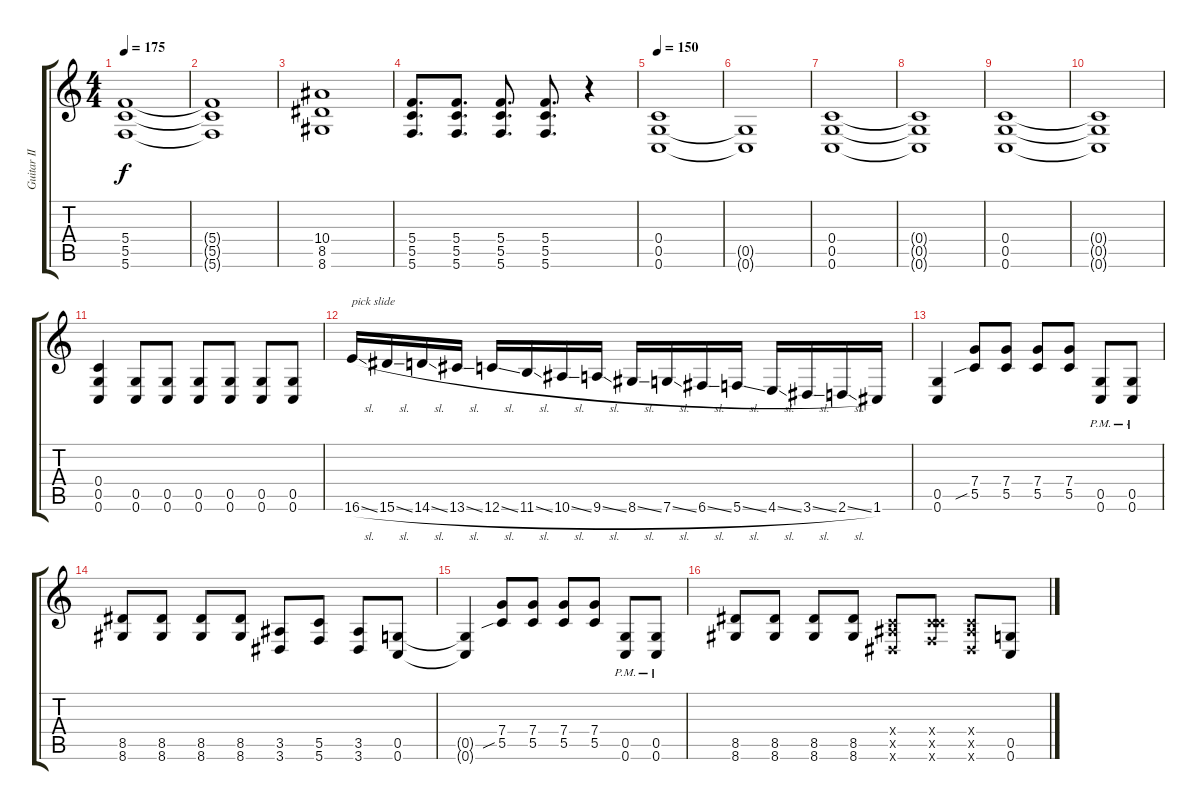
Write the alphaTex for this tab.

\track ("Guitar II" "Guitar II") {instrument overdrivenguitar}
\staff {score tabs}
\tuning (D4 A3 F3 C3 G2 C2) {hide}
\ts (4 4)
\tempo 175
\clef g2
\ks c
(5.4 5.5 5.6).1{dy f} |
(5.4{t} 5.5{t} 5.6{t}).1 |
(10.4 8.5 8.6).1 |
(5.4 5.5 5.6).8{d} (5.4 5.5 5.6).8{d} (5.4 5.5 5.6).8{d} (5.4 5.5 5.6).8{d} r.4 |
\tempo 150
(0.4 0.5 0.6).1 |
(0.5{t} 0.6{t}).1 |
(0.4 0.5 0.6).1 |
(0.4{t} 0.5{t} 0.6{t}).1 |
(0.4 0.5 0.6).1 |
(0.4{t} 0.5{t} 0.6{t}).1 |
(0.4 0.5 0.6).4 (0.5 0.6).8 (0.5 0.6).8 (0.5 0.6).8 (0.5 0.6).8 (0.5 0.6).8 (0.5 0.6).8 |
16.6{sl}.16{txt "pick slide"} 15.6{sl}.16 14.6{sl}.16 13.6{sl}.16 12.6{sl}.16 11.6{sl}.16 10.6{sl}.16 9.6{sl}.16 8.6{sl}.16 7.6{sl}.16 6.6{sl}.16 5.6{sl}.16 4.6{sl}.16 3.6{sl}.16 2.6{sl}.16 1.6.16 |
(0.5 0.6).4 (7.4 5.5{sib}).8 (7.4 5.5).8 (7.4 5.5).8 (7.4 5.5).8 (0.5 0.6{pm}).8 (0.5 0.6{pm}).8 |
(8.5 8.6).8 (8.5 8.6).8 (8.5 8.6).8 (8.5 8.6).8 (3.5 3.6).8 (5.5 5.6).8 (3.5 3.6).8 (0.5 0.6).8 |
(0.5{t} 0.6{t}).4 (7.4 5.5{sib}).8 (7.4 5.5).8 (7.4 5.5).8 (7.4 5.5).8 (0.5 0.6{pm}).8 (0.5 0.6{pm}).8 |
(8.5 8.6).8 (8.5 8.6).8 (8.5 8.6).8 (8.5 8.6).8 (0.4{x} 3.5{x} 3.6{x}).8 (0.4{x} 5.5{x} 5.6{x}).8 (0.4{x} 3.5{x} 3.6{x}).8 (0.5 0.6).8
